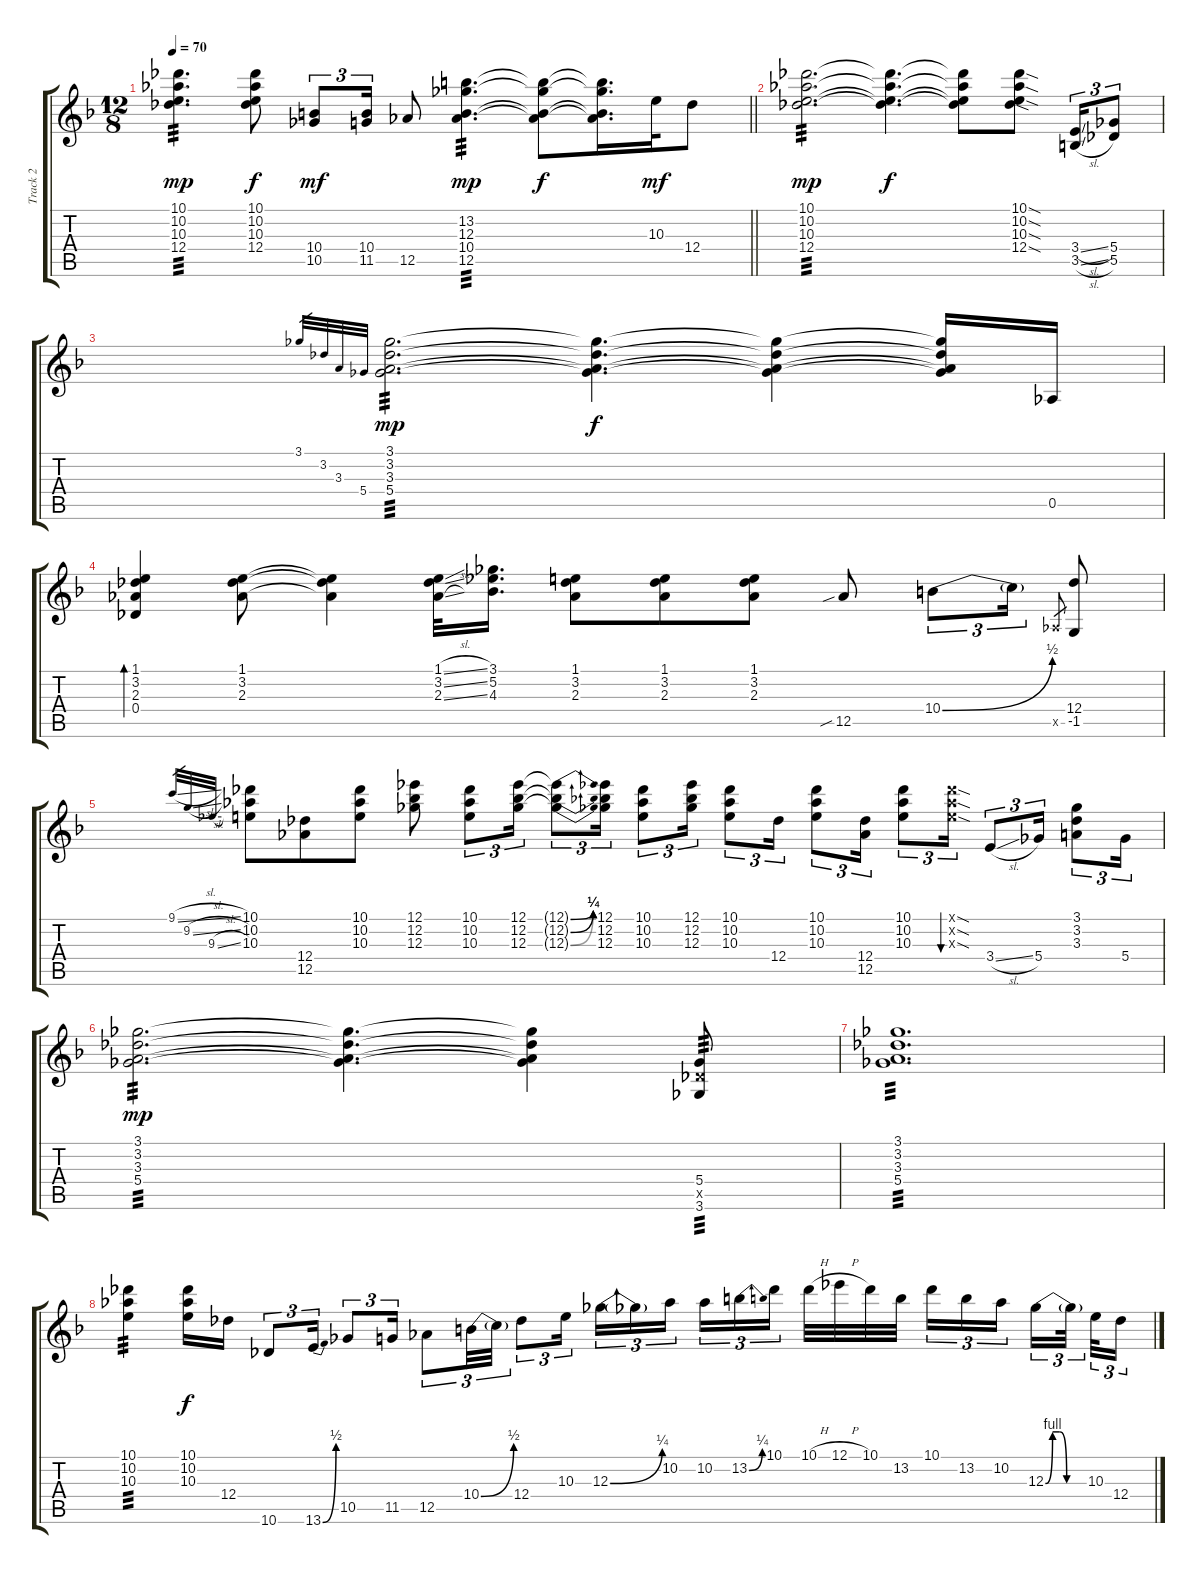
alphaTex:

\track ("Track 2" "Track 2") {instrument electricguitarjazz}
\staff {score tabs}
\tuning (Eb4 Bb3 Gb3 Db3 Ab2 Eb2) {hide}
\ts (12 8)
\tempo 70
\clef g2
\barLineRight lightlight
\ks dminor
(10.1 10.2 10.3 12.4).4{d tp 3 dy mp} (10.1 10.2 10.3 12.4).8{dy f} (10.4 10.5).8{tu (3 2) dy mf} (10.4 11.5).16{tu (3 2)} 12.5.8 (13.2 12.3 10.4 12.5).4{d tp 3 dy mp} (13.2{t} 12.3{t} 10.4{t} 12.5{t}).8{dy f} (13.2{t} 12.3{t} 10.4{t} 12.5{t}).16{d} 10.3.32{dy mf} 12.4.8 |
(10.1 10.2 10.3 12.4).2{d tp 3 dy mp} (10.1{t} 10.2{t} 10.3{t} 12.4{t}).4{d dy f} (10.1{t} 10.2{t} 10.3{t} 12.4{t}).8 (10.1{sod} 10.2{sod} 10.3{sod} 12.4{sod}).8 (3.4{sl} 3.5{sl}).16{tu (3 2)} (5.4 5.5).8{tu (3 2)} |
3.1.32{gr} 3.2.32{gr} 3.3.32{gr} 5.4.32{gr} (3.1 3.2 3.3 5.4).2{d tp 3 dy mp} (3.1{t} 3.2{t} 3.3{t} 5.4{t}).4{d dy f} (3.1{t} 3.2{t} 3.3{t} 5.4{t}).4 (3.1{t} 3.2{t} 3.3{t} 5.4{t}).16 0.5.16 |
(1.1 3.2 2.3 0.4).4{bd 120} (1.1 3.2 2.3).8 (1.1{t} 3.2{t} 2.3{t}).4 (1.1{sl} 3.2{sl} 2.3{sl}).32 (3.1 5.2 4.3).16{d} (1.1 3.2 2.3).8 (1.1 3.2 2.3).8 (1.1 3.2 2.3).8 12.5{sib}.8 10.4{be (bend 0 0 60 2)}.8{tu (3 2)} 10.4{t}.16{tu (3 2)} 0.5{x}.8{gr} (12.4 -1.5).8 |
9.1{sl}.32{gr} 9.2{sl}.32{gr} 9.3{sl}.32{gr} (10.1 10.2 10.3).8 (12.4 12.5).8 (10.1 10.2 10.3).8 (12.1 12.2 12.3).8 (10.1 10.2 10.3).8{tu (3 2)} (12.1 12.2 12.3).16{tu (3 2)} (12.1{be (bend 0 0 60 1) t} 12.2{be (bend 0 0 60 1) t} 12.3{be (bend 0 0 60 1) t}).8{tu (3 2)} (12.1 12.2 12.3).16{tu (3 2)} (10.1 10.2 10.3).8{tu (3 2)} (12.1 12.2 12.3).16{tu (3 2)} (10.1 10.2 10.3).8{tu (3 2)} 12.4.16{tu (3 2)} (10.1 10.2 10.3).8{tu (3 2)} (12.4 12.5).16{tu (3 2)} (10.1 10.2 10.3).8{tu (3 2)} (10.1{sod x} 10.2{sod x} 10.3{sod x}).16{tu (3 2) bu 120} 3.4{sl}.8{tu (3 2)} 5.4.16{tu (3 2)} (3.1 3.2 3.3).8{tu (3 2)} 5.4.16{tu (3 2)} |
(3.1 3.2 3.3 5.4).2{d tp 3 dy mp} (3.1{t} 3.2{t} 3.3{t} 5.4{t}).4{d} (3.1{t} 3.2{t} 3.3{t} 5.4{t}).4 (5.4 5.5{x} 3.6).8{tp 3} |
(3.1 3.2 3.3 5.4).1{d tp 3} |
(10.1 10.2 10.3).4{tp 3} (10.1 10.2 10.3).16{dy f} 12.4.16 10.6.8{tu (3 2)} 13.6{be (bend 0 0 60 2)}.16{tu (3 2)} 10.5.8{tu (3 2)} 11.5.16{tu (3 2)} 12.5.8{tu (3 2)} 10.4{be (bend 0 0 60 2)}.32{tu (3 2)} 10.4{t}.32{tu (3 2)} 12.4.8{tu (3 2)} 10.3.16{tu (3 2) beam splitsecondary} 12.3{be (bend 0 0 60 1)}.16{tu (3 2)} 12.3{t}.16{tu (3 2)} 10.2.16{tu (3 2) beam splitsecondary} 10.2.16{tu (3 2)} 13.2{be (bend 0 0 60 1)}.16{tu (3 2)} 10.1.16{tu (3 2)} 10.1{h}.32 12.1{h}.32 10.1.32 13.2.32{beam splitsecondary} 10.1.16{tu (3 2)} 13.2.16{tu (3 2)} 10.2.16{tu (3 2) beam splitsecondary} 12.3{be (custom 0 0 10 4 20 4 30 0 60 0)}.16{tu (3 2)} 12.3{t}.32{tu (3 2) beam splitsecondary} 10.3.32{tu (3 2)} 12.4.16{tu (3 2)}
